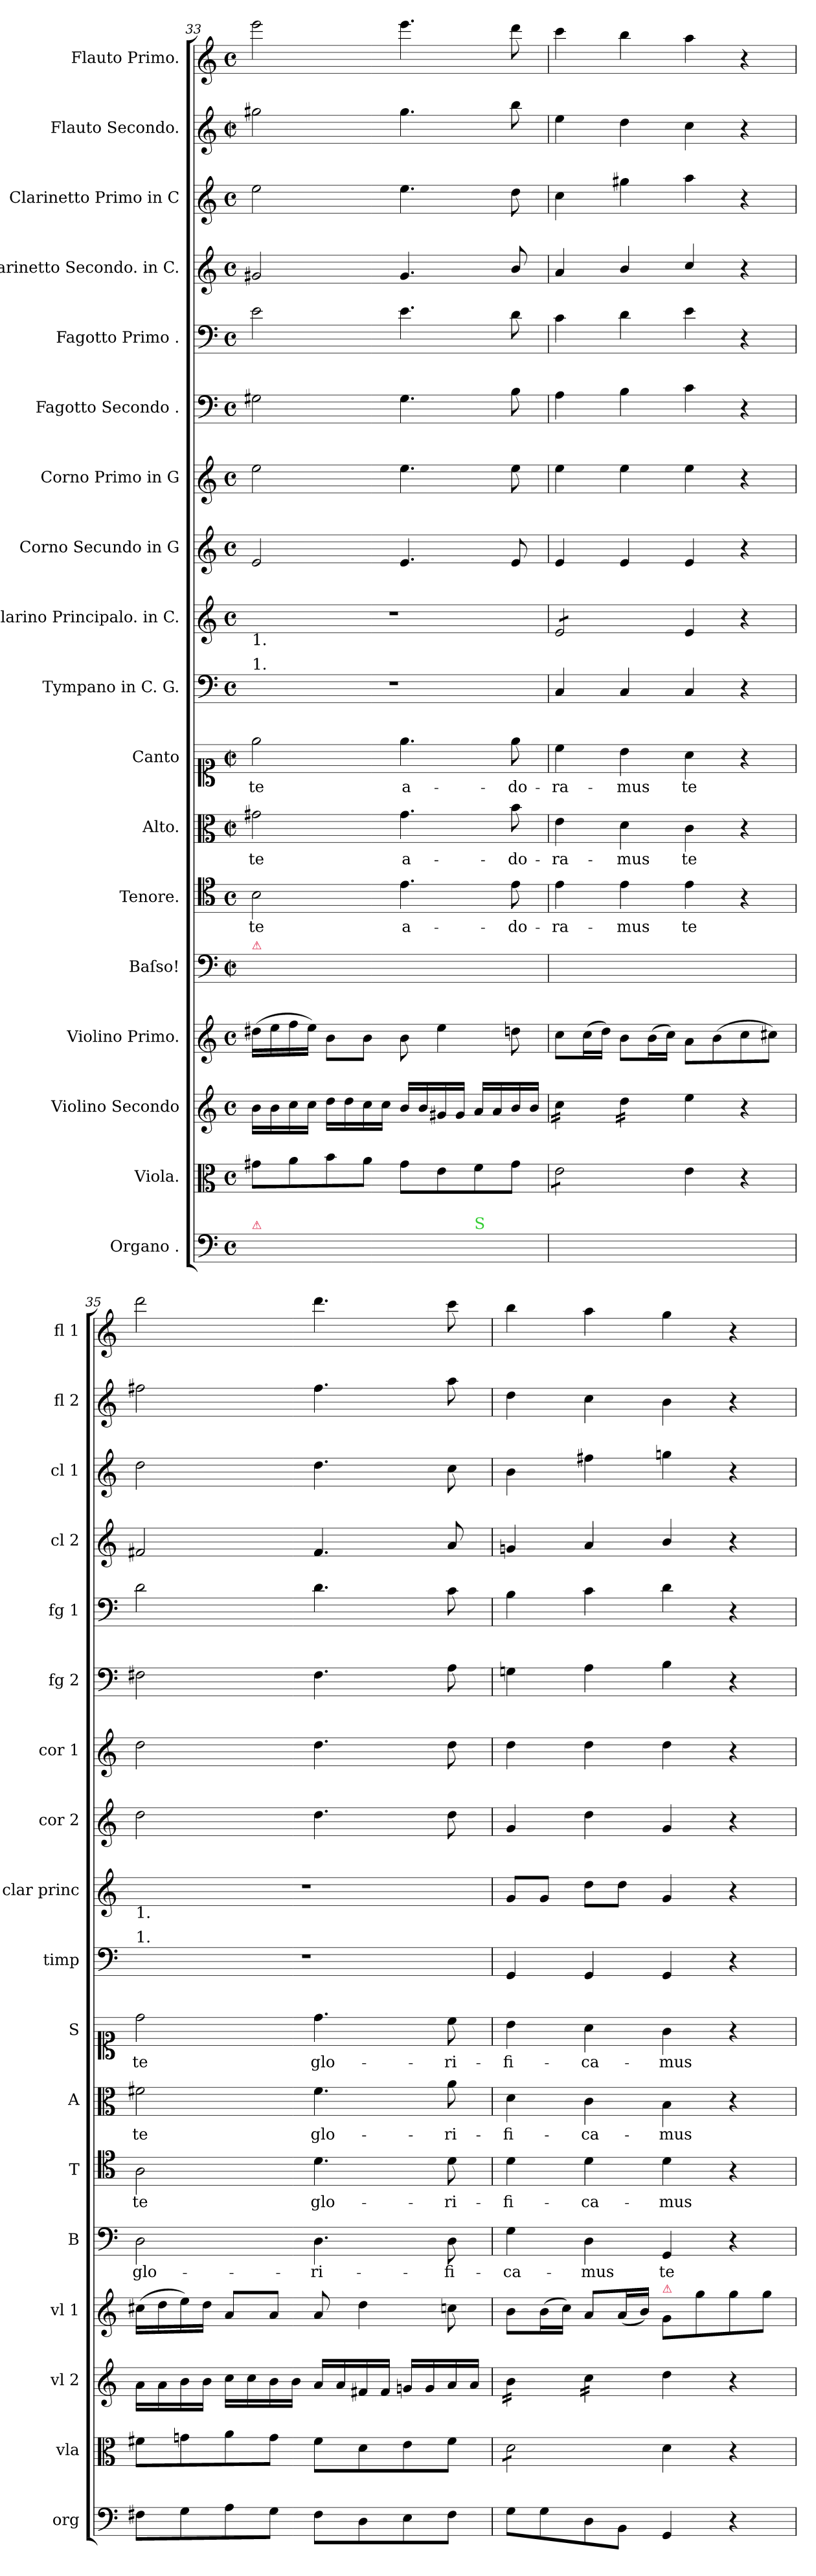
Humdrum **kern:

**kern	**kern	**kern	**kern	**kern	**text	**kern	**text	**kern	**text	**kern	**text	**kern	**kern	**kern	**kern	**kern	**kern	**kern	**kern	**kern	**kern
*part18	*part17	*part16	*part15	*part14	*part14	*part13	*part13	*part12	*part12	*part11	*part11	*part10	*part9	*part8	*part7	*part6	*part5	*part4	*part3	*part2	*part1
*staff18	*staff17	*staff16	*staff15	*staff14	*staff14	*staff13	*staff13	*staff12	*staff12	*staff11	*staff11	*staff10	*staff9	*staff8	*staff7	*staff6	*staff5	*staff4	*staff3	*staff2	*staff1
*I"Organo .	*I"Viola.	*I"Violino Secondo	*I"Violino Primo.	*I"Baſso!	*	*I"Tenore.	*	*I"Alto.	*	*I"Canto	*	*I"Tympano in C. G.	*I"Clarino Principalo. in C.	*I"Corno Secundo in G	*I"Corno Primo in G	*I"Fagotto Secondo .	*I"Fagotto Primo .	*I"Clarinetto Secondo. in C.	*I"Clarinetto Primo in C	*I"Flauto Secondo.	*I"Flauto Primo.
*I'org	*I'vla	*I'vl 2	*I'vl 1	*I'B	*	*I'T	*	*I'A	*	*I'S	*	*I'timp	*I'clar princ	*I'cor 2	*I'cor 1	*I'fg 2	*I'fg 1	*I'cl 2	*I'cl 1	*I'fl 2	*I'fl 1
*clefF4	*clefC3	*clefG2	*clefG2	*clefF4	*	*clefC4	*	*clefC3	*	*clefC1	*	*clefF4	*clefG2	*clefG2	*clefG2	*clefF4	*clefF4	*clefG2	*clefG2	*clefG2	*clefG2
*k[]	*k[]	*k[]	*k[]	*k[]	*	*k[]	*	*k[]	*	*k[]	*	*k[]	*k[]	*k[]	*k[]	*k[]	*k[]	*k[]	*k[]	*k[]	*k[]
*C:	*C:	*C:	*C:	*C:	*	*C:	*	*C:	*	*C:	*	*C:	*C:	*C:	*C:	*C:	*C:	*C:	*C:	*C:	*C:
*M4/4	*M4/4	*M4/4	*M4/4	*M4/4	*	*M4/4	*	*M4/4	*	*M4/4	*	*M4/4	*M4/4	*M4/4	*M4/4	*M4/4	*M4/4	*M4/4	*M4/4	*M4/4	*M4/4
*met(c)	*met(c)	*met(c)	*met(c)	*met(c|)	*	*met(c)	*	*met(c|)	*	*met(c|)	*	*met(c)	*met(c)	*met(c)	*met(c)	*met(c)	*met(c)	*met(c)	*met(c)	*met(c|)	*met(c)
=33	=33	=33	=33	=33	=33	=33	=33	=33	=33	=33	=33	=33	=33	=33	=33	=33	=33	=33	=33	=33	=33
!	!	!	!	!	!	!	!	!	!	!	!	!	!LO:TX:b:t=1.	!	!	!	!	!	!	!	!
!	!	!	!	!	!	!	!	!	!	!	!	!LO:TX:a:t=1.	!	!	!	!	!	!	!	!	!
!	!	!	!	!LO:TX:a:color=crimson:t=⚠	!	!	!	!	!	!	!	!	!	!	!	!	!	!	!	!	!
!LO:TX:a:color=crimson:t=⚠	!	!	!	!	!	!	!	!	!	!	!	!	!	!	!	!	!	!	!	!	!
!	!	!	!	!	!	!	!	!	!LO:LY:i	!	!	!	!	!	!	!	!	!	!	!	!
8G#X\Lyy	8g#X\L	16b\LL	(16dd#X\LL	2E\yy	te	2B\	te	2g#X\	te	2ee\	te	1r	1r	2e/	2ee\	2G#X\	2e\	2g#X/	2ee\	2gg#X\	2eee\
.	.	16b\	16ee\	.	.	.	.	.	.	.	.	.	.	.	.	.	.	.	.	.	.
8A\yy	8a\	16cc\	16ff\	.	.	.	.	.	.	.	.	.	.	.	.	.	.	.	.	.	.
.	.	16cc\JJ	16ee\JJ)	.	.	.	.	.	.	.	.	.	.	.	.	.	.	.	.	.	.
8B\yy	8b\	16dd\LL	8b\L	.	.	.	.	.	.	.	.	.	.	.	.	.	.	.	.	.	.
.	.	16dd\	.	.	.	.	.	.	.	.	.	.	.	.	.	.	.	.	.	.	.
8A\Jyy	8a\J	16cc\	8b\J	.	.	.	.	.	.	.	.	.	.	.	.	.	.	.	.	.	.
.	.	16cc\JJ	.	.	.	.	.	.	.	.	.	.	.	.	.	.	.	.	.	.	.
!	!	!	!	!	!	!	!	!	!LO:LY:i	!	!	!	!	!	!	!	!	!	!	!	!
8G#\Lyy	8g#\L	16b/LL	8b\	4.E\yy	a-	4.e\	a-	4.g#\	a-	4.ee\	a-	.	.	4.e/	4.ee\	4.G#\	4.e\	4.g#/	4.ee\	4.gg#\	4.eee\
.	.	16b/	.	.	.	.	.	.	.	.	.	.	.	.	.	.	.	.	.	.	.
8E\yy	8e\	16g#X/	4ee\	.	.	.	.	.	.	.	.	.	.	.	.	.	.	.	.	.	.
.	.	16g#/JJ	.	.	.	.	.	.	.	.	.	.	.	.	.	.	.	.	.	.	.
!LO:TX:a:color=limegreen:t=S	!	!	!	!	!	!	!	!	!	!	!	!	!	!	!	!	!	!	!	!	!
8F\yy	8f\	16a/LL	.	.	.	.	.	.	.	.	.	.	.	.	.	.	.	.	.	.	.
.	.	16a/	.	.	.	.	.	.	.	.	.	.	.	.	.	.	.	.	.	.	.
!	!	!	!	!	!	!	!	!	!LO:LY:i	!	!	!	!	!	!	!	!	!	!	!	!
8G#\Jyy	8g#\J	16b/	8ddn\	8E\yy	-do-	8e\	-do-	8b\	-do-	8ee\	-do-	.	.	8e/	8ee\	8B\	8d\	8b/	8dd\	8bb\	8ddd\
.	.	16b/JJ	.	.	.	.	.	.	.	.	.	.	.	.	.	.	.	.	.	.	.
=34	=34	=34	=34	=34	=34	=34	=34	=34	=34	=34	=34	=34	=34	=34	=34	=34	=34	=34	=34	=34	=34
!	!	!	!	!	!	!	!	!	!	!	!	!	!LO:TX:b:t=||||	!	!	!	!	!	!	!	!
!	!	!	!	!	!	!	!	!	!LO:LY:i	!	!	!	!	!	!	!	!	!	!	!	!
*	*tremolo	*	*	*	*	*	*	*	*	*	*	*	*	*	*	*	*	*	*	*	*
*	*	*tremolo	*	*	*	*	*	*	*	*	*	*	*	*	*	*	*	*	*	*	*
*	*	*	*	*	*	*	*	*	*	*	*	*	*tremolo	*	*	*	*	*	*	*	*
8A\Lyy	8e\L	16cc\LL	8cc\L	4A\yy	-ra-	4e\	-ra-	4e\	-ra-	4cc\	-ra-	4C/	8e/L	4e/	4ee\	4A\	4c\	4a/	4cc\	4ee\	4ccc\
.	.	16cc\	.	.	.	.	.	.	.	.	.	.	.	.	.	.	.	.	.	.	.
8A\yy	8e\	16cc\	(16cc\L	.	.	.	.	.	.	.	.	.	8e/	.	.	.	.	.	.	.	.
.	.	16cc\JJ	16dd\JJ)	.	.	.	.	.	.	.	.	.	.	.	.	.	.	.	.	.	.
!	!	!	!	!	!	!	!	!	!LO:LY:i	!	!	!	!	!	!	!	!	!	!	!	!
8E\yy	8e\	16dd\LL	8b\L	4E\yy	-mus	4e\	-mus	4d\	-mus	4b\	-mus	4C/	8e/	4e/	4ee\	4B\	4d\	4b/	4gg#X\	4dd\	4bb\
.	.	16dd\	.	.	.	.	.	.	.	.	.	.	.	.	.	.	.	.	.	.	.
8E\Jyy	8e\J	16dd\	(16b\L	.	.	.	.	.	.	.	.	.	8e/J	.	.	.	.	.	.	.	.
*	*	*	*	*	*	*	*	*	*	*	*	*	*Xtremolo	*	*	*	*	*	*	*	*
*	*Xtremolo	*	*	*	*	*	*	*	*	*	*	*	*	*	*	*	*	*	*	*	*
.	.	16dd\JJ	16cc\JJ)	.	.	.	.	.	.	.	.	.	.	.	.	.	.	.	.	.	.
*	*	*Xtremolo	*	*	*	*	*	*	*	*	*	*	*	*	*	*	*	*	*	*	*
!	!	!	!	!	!	!	!	!	!LO:LY:i	!	!	!	!	!	!	!	!	!	!	!	!
4AA/yy	4e\	4ee\	8a\L	4AA/yy	te	4e\	te	4c\	te	4a\	te	4C/	4e/	4e/	4ee\	4c\	4e\	4cc/	4aa\	4cc\	4aa\
.	.	.	(8b\	.	.	.	.	.	.	.	.	.	.	.	.	.	.	.	.	.	.
4ryy	4r	4r	8cc\	4ryy	.	4r	.	4r	.	4r	.	4r	4r	4r	4r	4r	4r	4r	4r	4r	4r
.	.	.	8cc#X\J)	.	.	.	.	.	.	.	.	.	.	.	.	.	.	.	.	.	.
=35	=35	=35	=35	=35	=35	=35	=35	=35	=35	=35	=35	=35	=35	=35	=35	=35	=35	=35	=35	=35	=35
!	!	!	!	!	!	!	!	!	!	!	!	!	!LO:TX:b:t=1.	!	!	!	!	!	!	!	!
!	!	!	!	!	!	!	!	!	!	!	!	!LO:TX:a:t=1.	!	!	!	!	!	!	!	!	!
8F#X\L	8f#X\L	16a\LL	(16cc#X\LL	2D\	glo-	2A\	te	2f#X\	te	2dd\	te	1r	1r	2dd\	2dd\	2F#X\	2d\	2f#X/	2dd\	2ff#X\	2ddd\
.	.	16a\	16dd\	.	.	.	.	.	.	.	.	.	.	.	.	.	.	.	.	.	.
8G\	8gn\	16b\	16ee\)	.	.	.	.	.	.	.	.	.	.	.	.	.	.	.	.	.	.
.	.	16b\JJ	16dd\JJ	.	.	.	.	.	.	.	.	.	.	.	.	.	.	.	.	.	.
8A\	8a\	16cc\LL	8a/L	.	.	.	.	.	.	.	.	.	.	.	.	.	.	.	.	.	.
.	.	16cc\	.	.	.	.	.	.	.	.	.	.	.	.	.	.	.	.	.	.	.
8G\J	8g\J	16b\	8a/J	.	.	.	.	.	.	.	.	.	.	.	.	.	.	.	.	.	.
.	.	16b\JJ	.	.	.	.	.	.	.	.	.	.	.	.	.	.	.	.	.	.	.
8F#\L	8f#\L	16a/LL	8a/	4.D\	-ri-	4.d\	glo-	4.f#\	glo-	4.dd\	glo-	.	.	4.dd\	4.dd\	4.F#\	4.d\	4.f#/	4.dd\	4.ff#\	4.ddd\
.	.	16a/	.	.	.	.	.	.	.	.	.	.	.	.	.	.	.	.	.	.	.
8D\	8d\	16f#X/	4dd\	.	.	.	.	.	.	.	.	.	.	.	.	.	.	.	.	.	.
.	.	16f#/JJ	.	.	.	.	.	.	.	.	.	.	.	.	.	.	.	.	.	.	.
8E\	8e\	16gn/LL	.	.	.	.	.	.	.	.	.	.	.	.	.	.	.	.	.	.	.
.	.	16g/	.	.	.	.	.	.	.	.	.	.	.	.	.	.	.	.	.	.	.
8F#\J	8f#\J	16a/	8ccn\	8D\	-fi-	8d\	-ri-	8a\	-ri-	8cc\	-ri-	.	.	8dd\	8dd\	8A\	8c\	8a/	8cc\	8aa\	8ccc\
.	.	16a/JJ	.	.	.	.	.	.	.	.	.	.	.	.	.	.	.	.	.	.	.
=36	=36	=36	=36	=36	=36	=36	=36	=36	=36	=36	=36	=36	=36	=36	=36	=36	=36	=36	=36	=36	=36
*	*tremolo	*	*	*	*	*	*	*	*	*	*	*	*	*	*	*	*	*	*	*	*
*	*	*tremolo	*	*	*	*	*	*	*	*	*	*	*	*	*	*	*	*	*	*	*
8G\L	8d\L	16b\LL	8b\L	4G\	-ca-	4d\	-fi-	4d\	-fi-	4b\	-fi-	4GG/	8g/L	4g/	4dd\	4Gn\	4B\	4gn/	4b\	4dd\	4bb\
.	.	16b\	.	.	.	.	.	.	.	.	.	.	.	.	.	.	.	.	.	.	.
8G\	8d\	16b\	(16b\L	.	.	.	.	.	.	.	.	.	8g/J	.	.	.	.	.	.	.	.
.	.	16b\JJ	16cc\JJ)	.	.	.	.	.	.	.	.	.	.	.	.	.	.	.	.	.	.
8D\	8d\	16cc\LL	8a/L	4D\	-mus	4d\	-ca-	4c\	-ca-	4a\	-ca-	4GG/	8dd\L	4dd\	4dd\	4A\	4c\	4a/	4ff#X\	4cc\	4aa\
.	.	16cc\	.	.	.	.	.	.	.	.	.	.	.	.	.	.	.	.	.	.	.
8BB\J	8d\J	16cc\	(16a/L	.	.	.	.	.	.	.	.	.	8dd\J	.	.	.	.	.	.	.	.
*	*Xtremolo	*	*	*	*	*	*	*	*	*	*	*	*	*	*	*	*	*	*	*	*
.	.	16cc\JJ	16b/JJ)	.	.	.	.	.	.	.	.	.	.	.	.	.	.	.	.	.	.
*	*	*Xtremolo	*	*	*	*	*	*	*	*	*	*	*	*	*	*	*	*	*	*	*
!	!	!	!LO:TX:a:color=crimson:t=⚠	!	!	!	!	!	!	!	!	!	!	!	!	!	!	!	!	!	!
4GG/	4d\	4dd\	8g/L	4GG/	te	4d\	-mus	4B\	-mus	4g\	-mus	4GG/	4g/	4g/	4dd\	4B\	4d\	4b/	4ggn\	4b\	4gg\
.	.	.	8gg\	.	.	.	.	.	.	.	.	.	.	.	.	.	.	.	.	.	.
4r	4r	4r	8gg\	4r	.	4r	.	4r	.	4r	.	4r	4r	4r	4r	4r	4r	4r	4r	4r	4r
.	.	.	8gg\J	.	.	.	.	.	.	.	.	.	.	.	.	.	.	.	.	.	.
=	=	=	=	=	=	=	=	=	=	=	=	=	=	=	=	=	=	=	=	=	=
*-	*-	*-	*-	*-	*-	*-	*-	*-	*-	*-	*-	*-	*-	*-	*-	*-	*-	*-	*-	*-	*-
